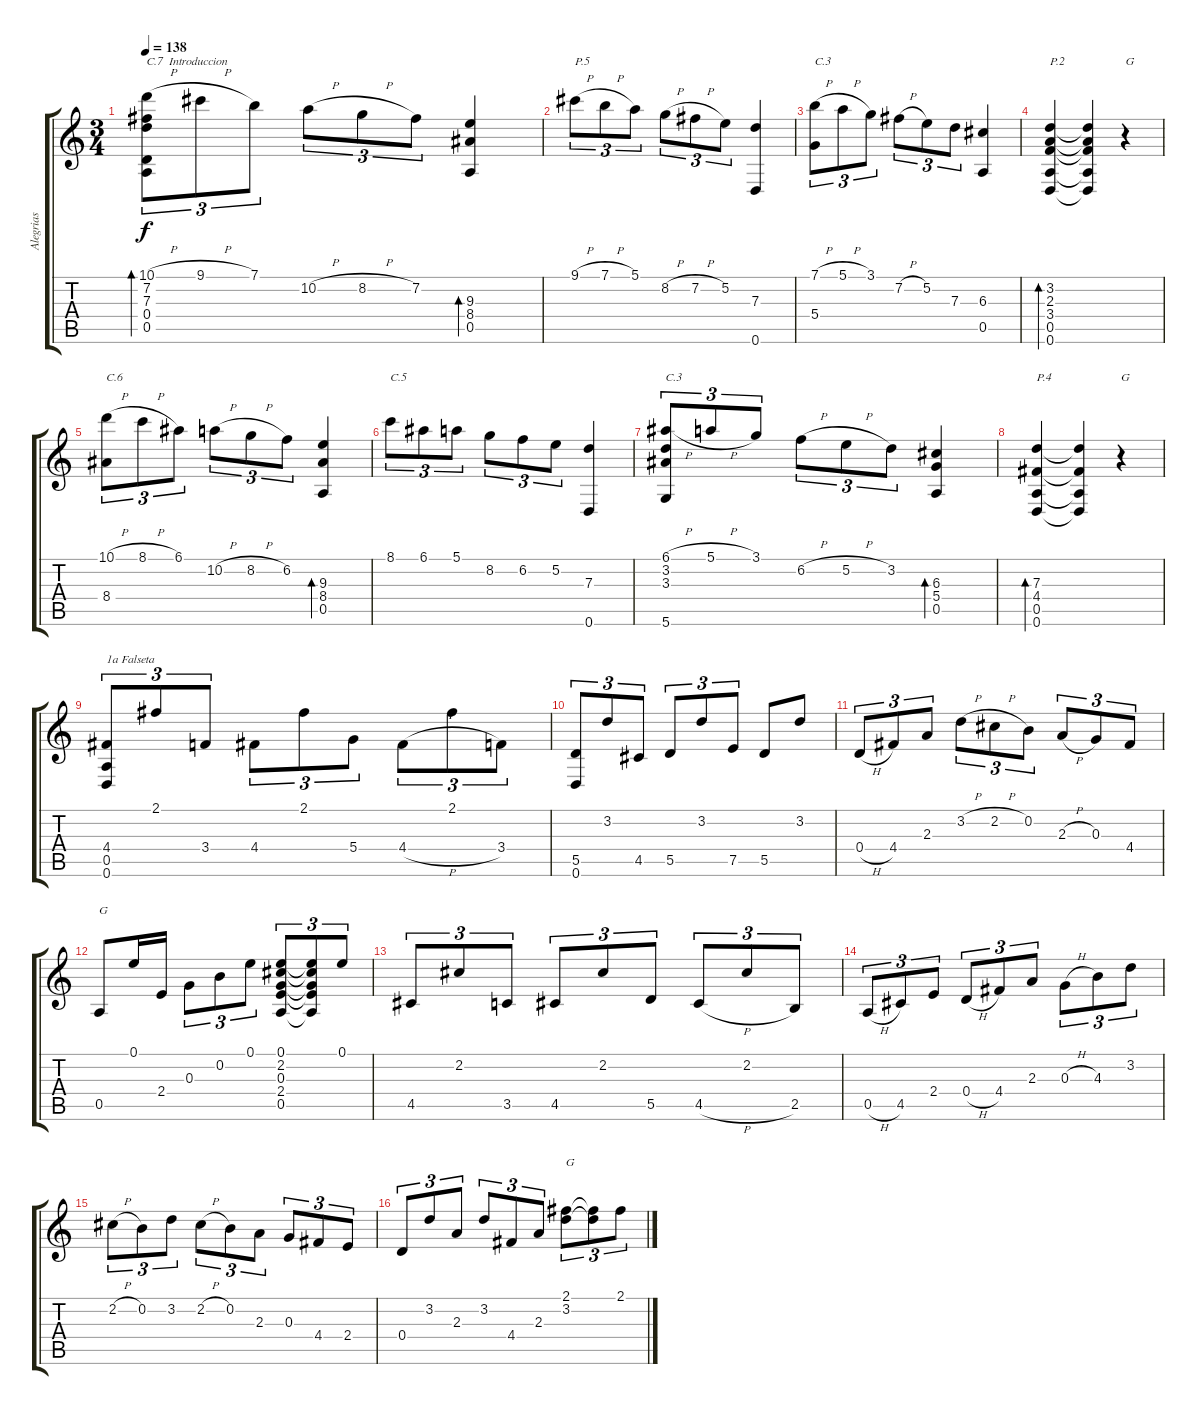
\track ("Alegrias" "Alegrias") {instrument acousticguitarnylon}
\staff {score tabs}
\tuning (E4 B3 G3 D3 A2 D2) {hide}
\ts (3 4)
\tempo 138
\clef g2
\ks c
(10.1{h} 7.2 7.3 0.4 0.5).8{tu (3 2) bd 30 txt "C.7  Introduccion" dy f instrument acousticguitarnylon} 9.1{h}.8{tu (3 2)} 7.1.8{tu (3 2)} 10.2{h}.8{tu (3 2)} 8.2{h}.8{tu (3 2)} 7.2.8{tu (3 2)} (9.3 8.4 0.5).4{bd 30} |
9.1{h}.8{tu (3 2) txt "P.5"} 7.1{h}.8{tu (3 2)} 5.1.8{tu (3 2)} 8.2{h}.8{tu (3 2)} 7.2{h}.8{tu (3 2)} 5.2.8{tu (3 2)} (7.3 0.6).4 |
(7.1{h} 5.4).8{tu (3 2) txt "C.3"} 5.1{h}.8{tu (3 2)} 3.1.8{tu (3 2)} 7.2{h}.8{tu (3 2)} 5.2.8{tu (3 2)} 7.3.8{tu (3 2)} (6.3 0.5).4 |
(3.2 2.3 3.4 0.5 0.6).4{bd 30 txt "P.2"} (3.2{t} 2.3{t} 3.4{t} 0.5{t} 0.6{t}).4 r.4{txt "G"} |
(10.1{h} 8.4).8{tu (3 2) txt "C.6"} 8.1{h}.8{tu (3 2)} 6.1.8{tu (3 2)} 10.2{h}.8{tu (3 2)} 8.2{h}.8{tu (3 2)} 6.2.8{tu (3 2)} (9.3 8.4 0.5).4{bd 30} |
8.1.8{tu (3 2) txt "C.5"} 6.1.8{tu (3 2)} 5.1.8{tu (3 2)} 8.2.8{tu (3 2)} 6.2.8{tu (3 2)} 5.2.8{tu (3 2)} (7.3 0.6).4 |
(6.1{h} 3.2 3.3 5.6).8{tu (3 2) txt "C.3"} 5.1{h}.8{tu (3 2)} 3.1.8{tu (3 2)} 6.2{h}.8{tu (3 2)} 5.2{h}.8{tu (3 2)} 3.2.8{tu (3 2)} (6.3 5.4 0.5).4{bd 30} |
(7.3 4.4 0.5 0.6).4{bd 30 txt "P.4"} (7.3{t} 4.4{t} 0.5{t} 0.6{t}).4 r.4{txt "G"} |
(4.4 0.5 0.6).8{tu (3 2) txt "1a Falseta"} 2.1.8{tu (3 2)} 3.4.8{tu (3 2)} 4.4.8{tu (3 2)} 2.1.8{tu (3 2)} 5.4.8{tu (3 2)} 4.4{h}.8{tu (3 2)} 2.1.8{tu (3 2)} 3.4.8{tu (3 2)} |
(5.5 0.6).8{tu (3 2)} 3.2.8{tu (3 2)} 4.5.8{tu (3 2)} 5.5.8{tu (3 2)} 3.2.8{tu (3 2)} 7.5.8{tu (3 2)} 5.5.8 3.2.8 |
0.4{h}.8{tu (3 2)} 4.4.8{tu (3 2)} 2.3.8{tu (3 2)} 3.2{h}.8{tu (3 2)} 2.2{h}.8{tu (3 2)} 0.2.8{tu (3 2)} 2.3{h}.8{tu (3 2)} 0.3.8{tu (3 2)} 4.4.8{tu (3 2)} |
0.5.8{txt "G"} 0.1.16 2.4.16 0.3.8{tu (3 2)} 0.2.8{tu (3 2)} 0.1.8{tu (3 2)} (0.1 2.2 0.3 2.4 0.5).8{tu (3 2)} (0.1{t} 2.2{t} 0.3{t} 2.4{t} 0.5{t}).8{tu (3 2)} 0.1.8{tu (3 2)} |
4.5.8{tu (3 2)} 2.2.8{tu (3 2)} 3.5.8{tu (3 2)} 4.5.8{tu (3 2)} 2.2.8{tu (3 2)} 5.5.8{tu (3 2)} 4.5{h}.8{tu (3 2)} 2.2.8{tu (3 2)} 2.5.8{tu (3 2)} |
0.5{h}.8{tu (3 2)} 4.5.8{tu (3 2)} 2.4.8{tu (3 2)} 0.4{h}.8{tu (3 2)} 4.4.8{tu (3 2)} 2.3.8{tu (3 2)} 0.3{h}.8{tu (3 2)} 4.3.8{tu (3 2)} 3.2.8{tu (3 2)} |
2.2{h}.8{tu (3 2)} 0.2.8{tu (3 2)} 3.2.8{tu (3 2)} 2.2{h}.8{tu (3 2)} 0.2.8{tu (3 2)} 2.3.8{tu (3 2)} 0.3.8{tu (3 2)} 4.4.8{tu (3 2)} 2.4.8{tu (3 2)} |
0.4.8{tu (3 2)} 3.2.8{tu (3 2)} 2.3.8{tu (3 2)} 3.2.8{tu (3 2)} 4.4.8{tu (3 2)} 2.3.8{tu (3 2)} (2.1 3.2).8{tu (3 2) txt "G"} (2.1{t} 3.2{t}).8{tu (3 2)} 2.1.8{tu (3 2)}
